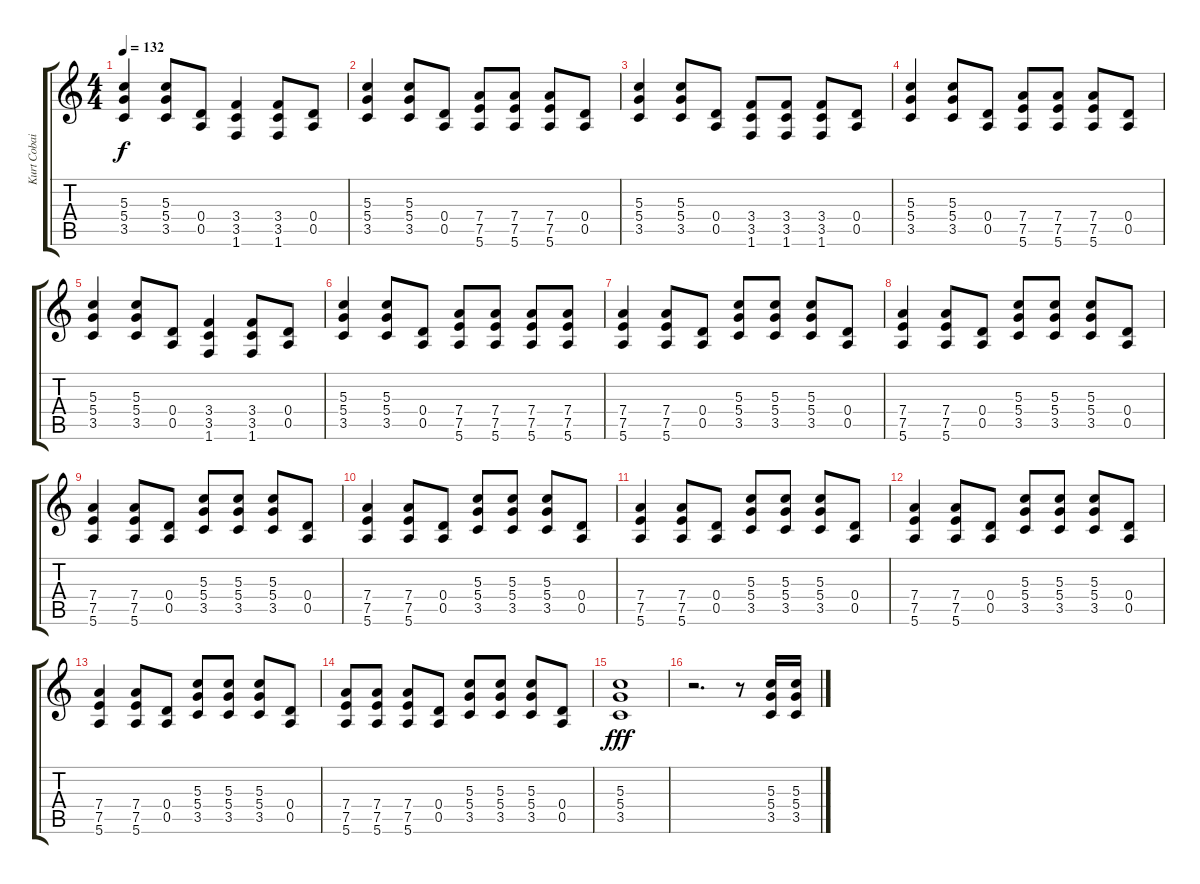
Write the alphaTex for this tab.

\track ("Kurt Cobain - Guitar" "Kurt Cobai") {instrument distortionguitar}
\staff {score tabs}
\tuning (E4 B3 G3 D3 A2 E2) {hide}
\ts (4 4)
\tempo 132
\clef g2
\ks c
(5.3 5.4 3.5).4{dy f} (5.3 5.4 3.5).8 (0.4 0.5).8 (3.4 3.5 1.6).4 (3.4 3.5 1.6).8 (0.4 0.5).8 |
(5.3 5.4 3.5).4 (5.3 5.4 3.5).8 (0.4 0.5).8 (7.4 7.5 5.6).8 (7.4 7.5 5.6).8 (7.4 7.5 5.6).8 (0.4 0.5).8 |
(5.3 5.4 3.5).4 (5.3 5.4 3.5).8 (0.4 0.5).8 (3.4 3.5 1.6).8 (3.4 3.5 1.6).8 (3.4 3.5 1.6).8 (0.4 0.5).8 |
(5.3 5.4 3.5).4 (5.3 5.4 3.5).8 (0.4 0.5).8 (7.4 7.5 5.6).8 (7.4 7.5 5.6).8 (7.4 7.5 5.6).8 (0.4 0.5).8 |
(5.3 5.4 3.5).4 (5.3 5.4 3.5).8 (0.4 0.5).8 (3.4 3.5 1.6).4 (3.4 3.5 1.6).8 (0.4 0.5).8 |
(5.3 5.4 3.5).4 (5.3 5.4 3.5).8 (0.4 0.5).8 (7.4 7.5 5.6).8 (7.4 7.5 5.6).8 (7.4 7.5 5.6).8 (7.4 7.5 5.6).8 |
(7.4 7.5 5.6).4 (7.4 7.5 5.6).8 (0.4 0.5).8 (5.3 5.4 3.5).8 (5.3 5.4 3.5).8 (5.3 5.4 3.5).8 (0.4 0.5).8 |
(7.4 7.5 5.6).4 (7.4 7.5 5.6).8 (0.4 0.5).8 (5.3 5.4 3.5).8 (5.3 5.4 3.5).8 (5.3 5.4 3.5).8 (0.4 0.5).8 |
(7.4 7.5 5.6).4 (7.4 7.5 5.6).8 (0.4 0.5).8 (5.3 5.4 3.5).8 (5.3 5.4 3.5).8 (5.3 5.4 3.5).8 (0.4 0.5).8 |
(7.4 7.5 5.6).4 (7.4 7.5 5.6).8 (0.4 0.5).8 (5.3 5.4 3.5).8 (5.3 5.4 3.5).8 (5.3 5.4 3.5).8 (0.4 0.5).8 |
(7.4 7.5 5.6).4 (7.4 7.5 5.6).8 (0.4 0.5).8 (5.3 5.4 3.5).8 (5.3 5.4 3.5).8 (5.3 5.4 3.5).8 (0.4 0.5).8 |
(7.4 7.5 5.6).4 (7.4 7.5 5.6).8 (0.4 0.5).8 (5.3 5.4 3.5).8 (5.3 5.4 3.5).8 (5.3 5.4 3.5).8 (0.4 0.5).8 |
(7.4 7.5 5.6).4 (7.4 7.5 5.6).8 (0.4 0.5).8 (5.3 5.4 3.5).8 (5.3 5.4 3.5).8 (5.3 5.4 3.5).8 (0.4 0.5).8 |
(7.4 7.5 5.6).8 (7.4 7.5 5.6).8 (7.4 7.5 5.6).8 (0.4 0.5).8 (5.3 5.4 3.5).8 (5.3 5.4 3.5).8 (5.3 5.4 3.5).8 (0.4 0.5).8 |
(5.3 5.4 3.5).1{dy fff instrument electricguitarclean} |
r.2{d} r.8 (5.3 5.4 3.5).16 (5.3 5.4 3.5).16
